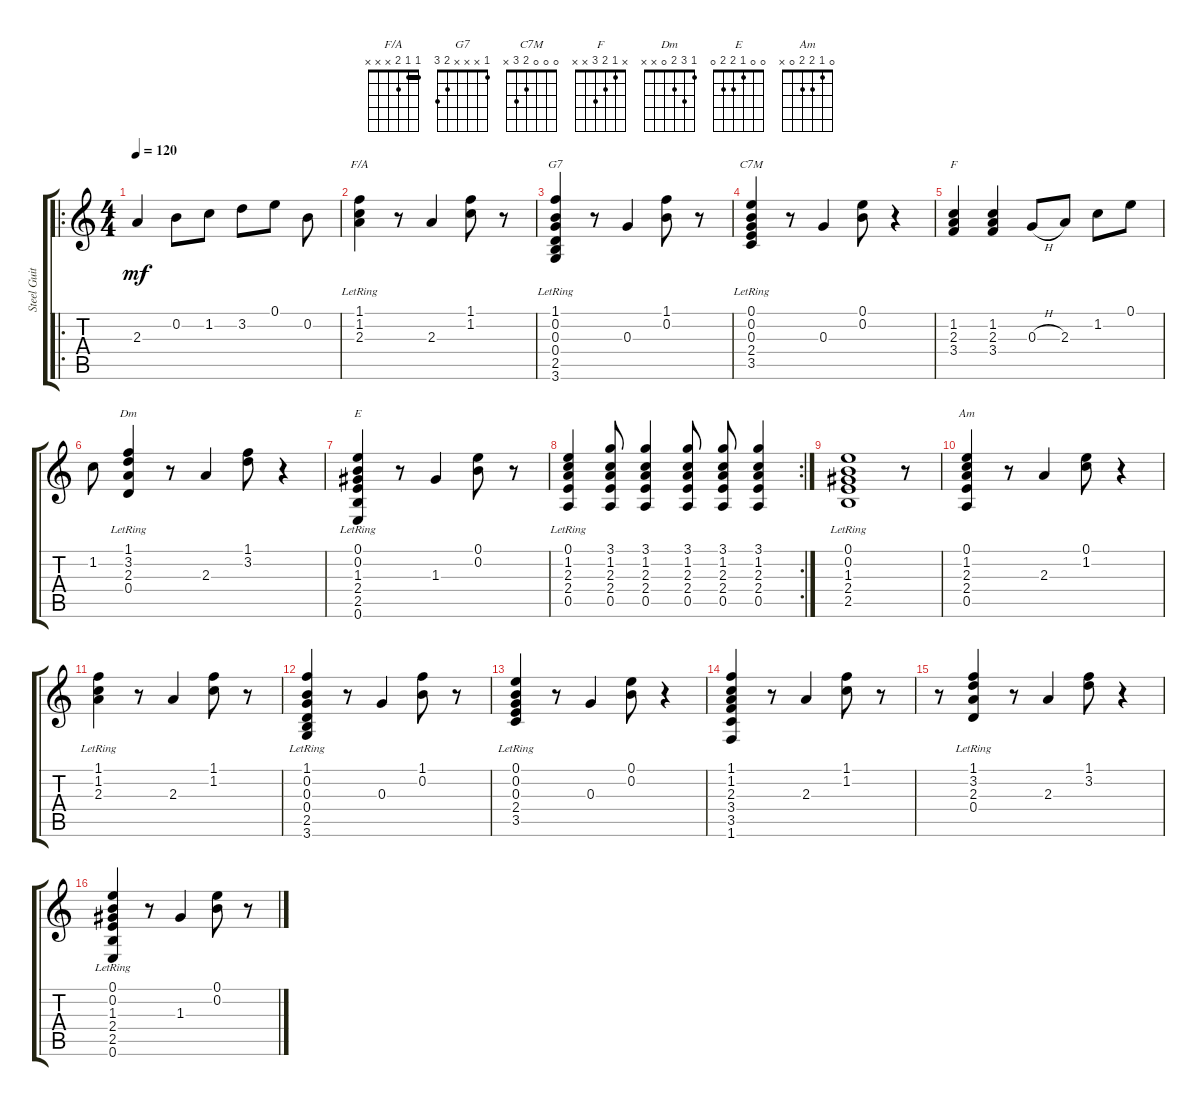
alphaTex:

\track ("Steel Guitar" "Steel Guit") {instrument acousticguitarsteel}
\staff {score tabs}
\tuning (E4 B3 G3 D3 A2 E2) {hide}
\chord ("F/A" 1 1 2 x x x) {barre 1}
\chord ("G7" 1 x x x 2 3)
\chord ("C7M" 0 0 0 2 3 x)
\chord ("F" x 1 2 3 x x)
\chord ("Dm" 1 3 2 0 x x)
\chord ("E" 0 0 1 2 2 0)
\chord ("Am" 0 1 2 2 0 x)
\ro
\ts (4 4)
\tempo 120
\clef g2
\ks c
2.3.4{dy mf instrument acousticguitarsteel} 0.2.8 1.2.8 3.2.8 0.1.8 0.2.8 |
(1.1{lr} 1.2{lr} 2.3{lr}).4{ch "F/A"} r.8 2.3.4 (1.1 1.2).8 r.8 |
(1.1{lr} 0.2 0.3 0.4 2.5{lr} 3.6{lr}).4{ch "G7"} r.8 0.3.4 (1.1 0.2).8 r.8 |
(0.1{lr} 0.2{lr} 0.3{lr} 2.4{lr} 3.5{lr}).4{ch "C7M"} r.8 0.3.4 (0.1 0.2).8 r.4 |
(1.2 2.3 3.4).4{ch "F"} (1.2 2.3 3.4).4 0.3{h}.8 2.3.8 1.2.8 0.1.8 |
1.2.8 (1.1{lr} 3.2{lr} 2.3{lr} 0.4{lr}).4{ch "Dm"} r.8 2.3.4 (1.1 3.2).8 r.4 |
(0.1{lr} 0.2{lr} 1.3{lr} 2.4{lr} 2.5{lr} 0.6{lr}).4{ch "E"} r.8 1.3.4 (0.1 0.2).8 r.8 |
\rc 2
(0.1{lr} 1.2{lr} 2.3{lr} 2.4{lr} 0.5{lr}).4 (3.1 1.2 2.3 2.4 0.5).8 (3.1 1.2 2.3 2.4 0.5).4 (3.1 1.2 2.3 2.4 0.5).8 (3.1 1.2 2.3 2.4 0.5).8 (3.1 1.2 2.3 2.4 0.5).4 |
(0.1{lr} 0.2{lr} 1.3{lr} 2.4{lr} 2.5{lr}).1 r.8 |
(0.1 1.2 2.3 2.4 0.5).4{ch "Am"} r.8 2.3.4 (0.1 1.2).8 r.4 |
(1.1{lr} 1.2{lr} 2.3{lr}).4 r.8 2.3.4 (1.1 1.2).8 r.8 |
(1.1{lr} 0.2 0.3 0.4 2.5{lr} 3.6{lr}).4 r.8 0.3.4 (1.1 0.2).8 r.8 |
(0.1{lr} 0.2{lr} 0.3{lr} 2.4{lr} 3.5{lr}).4 r.8 0.3.4 (0.1 0.2).8 r.4 |
(1.1 1.2 2.3 3.4 3.5 1.6).4 r.8 2.3.4 (1.1 1.2).8 r.8 |
r.8 (1.1{lr} 3.2{lr} 2.3{lr} 0.4{lr}).4 r.8 2.3.4 (1.1 3.2).8 r.4 |
(0.1{lr} 0.2{lr} 1.3{lr} 2.4{lr} 2.5{lr} 0.6{lr}).4 r.8 1.3.4 (0.1 0.2).8 r.8
